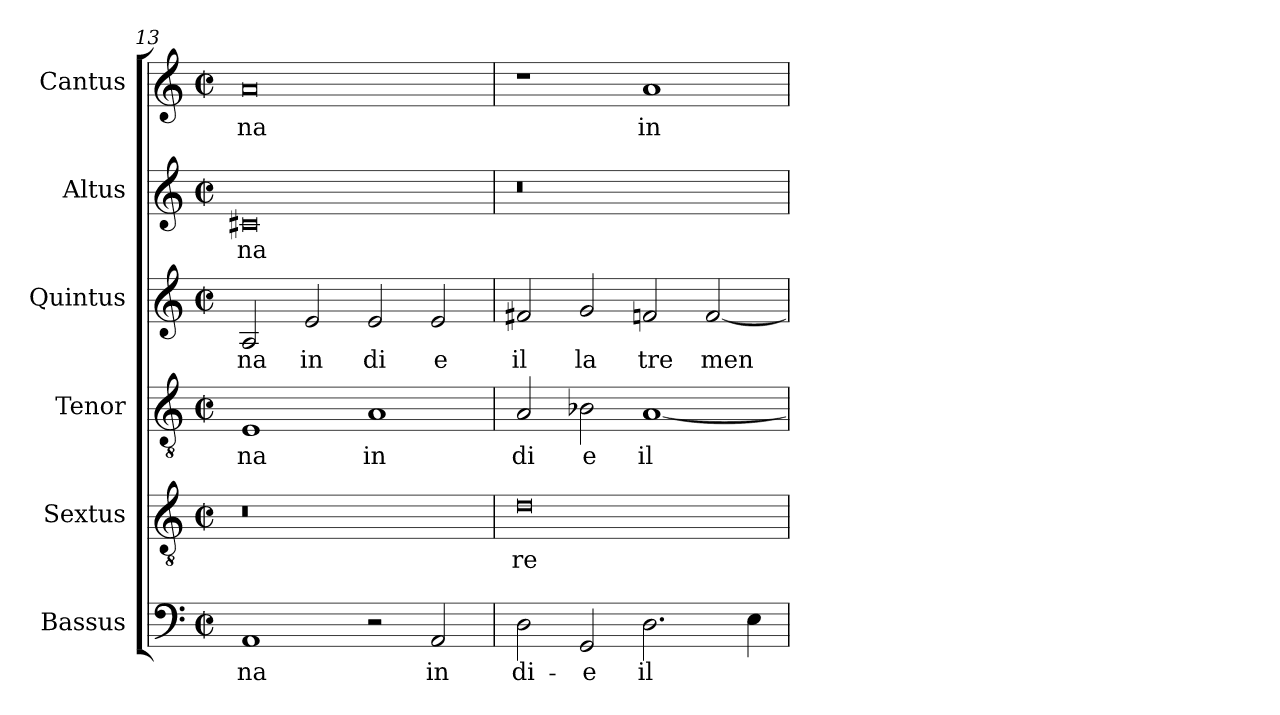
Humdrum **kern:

**kern	**text	**kern	**text	**kern	**text	**kern	**text	**kern	**text	**kern	**text
*part6	*part6	*part5	*part5	*part4	*part4	*part3	*part3	*part2	*part2	*part1	*part1
*staff6	*staff6	*staff5	*staff5	*staff4	*staff4	*staff3	*staff3	*staff2	*staff2	*staff1	*staff1
*I"Bassus	*	*I"Sextus	*	*I"Tenor	*	*I"Quintus	*	*I"Altus	*	*I"Cantus	*
!!LO:PB:g=z
*clefF4	*	*clefGv2	*	*clefGv2	*	*clefG2	*	*clefG2	*	*clefG2	*
*k[]	*	*k[]	*	*k[]	*	*k[]	*	*k[]	*	*k[]	*
*C:	*	*C:	*	*C:	*	*C:	*	*C:	*	*C:	*
*M2/2	*	*M2/2	*	*M2/2	*	*M2/2	*	*M2/2	*	*M2/2	*
*met(c|)	*	*met(c|)	*	*met(c|)	*	*met(c|)	*	*met(c|)	*	*met(c|)	*
=13	=13	=13	=13	=13	=13	=13	=13	=13	=13	=13	=13
!	!LO:LY:b:cj	!	!	!	!LO:LY:b:cj	!	!LO:LY:b:cj	!	!LO:LY:b:cj	!	!LO:LY:b:cj
1AA	na	0r	.	1E	na	2A/	-na	0c#X	na	0a	na
!	!	!	!	!	!	!	!LO:LY:b:cj	!	!	!	!
.	.	.	.	.	.	2e/	in	.	.	.	.
!	!	!	!	!	!LO:LY:b:cj	!	!LO:LY:b:cj	!	!	!	!
2r	.	.	.	1A	in	2e/	di	.	.	.	.
!	!LO:LY:b:cj	!	!	!	!	!	!LO:LY:b:cj	!	!	!	!
2AA/	in	.	.	.	.	2e/	e	.	.	.	.
=14	=14	=14	=14	=14	=14	=14	=14	=14	=14	=14	=14
!	!LO:LY:b:cj	!	!LO:LY:b:cj	!	!LO:LY:b:cj	!	!LO:LY:b:cj	!	!	!	!
2D\	di-	0d	re	2A/	di	2f#X/	il	0r	.	1r	.
!	!LO:LY:b:cj	!	!	!	!LO:LY:b:cj	!	!LO:LY:b:cj	!	!	!	!
2GG/	-e	.	.	2B-X\	e	2g/	la	.	.	.	.
!	!LO:LY:b:cj	!	!	!	!LO:LY:b:cj	!	!LO:LY:b:cj	!	!	!	!LO:LY:b:cj
2.D\	il-	.	.	[<1A	il	2fn/	tre	.	.	1a	in
!	!	!	!	!	!	!	!LO:LY:b:cj	!	!	!	!
.	.	.	.	.	.	[<2f/	men	.	.	.	.
!	!LO:LY:b:cj	!	!	!	!	!	!	!	!	!	!
4E\	--	.	.	.	.	.	.	.	.	.	.
=	=	=	=	=	=	=	=	=	=	=	=
*-	*-	*-	*-	*-	*-	*-	*-	*-	*-	*-	*-
